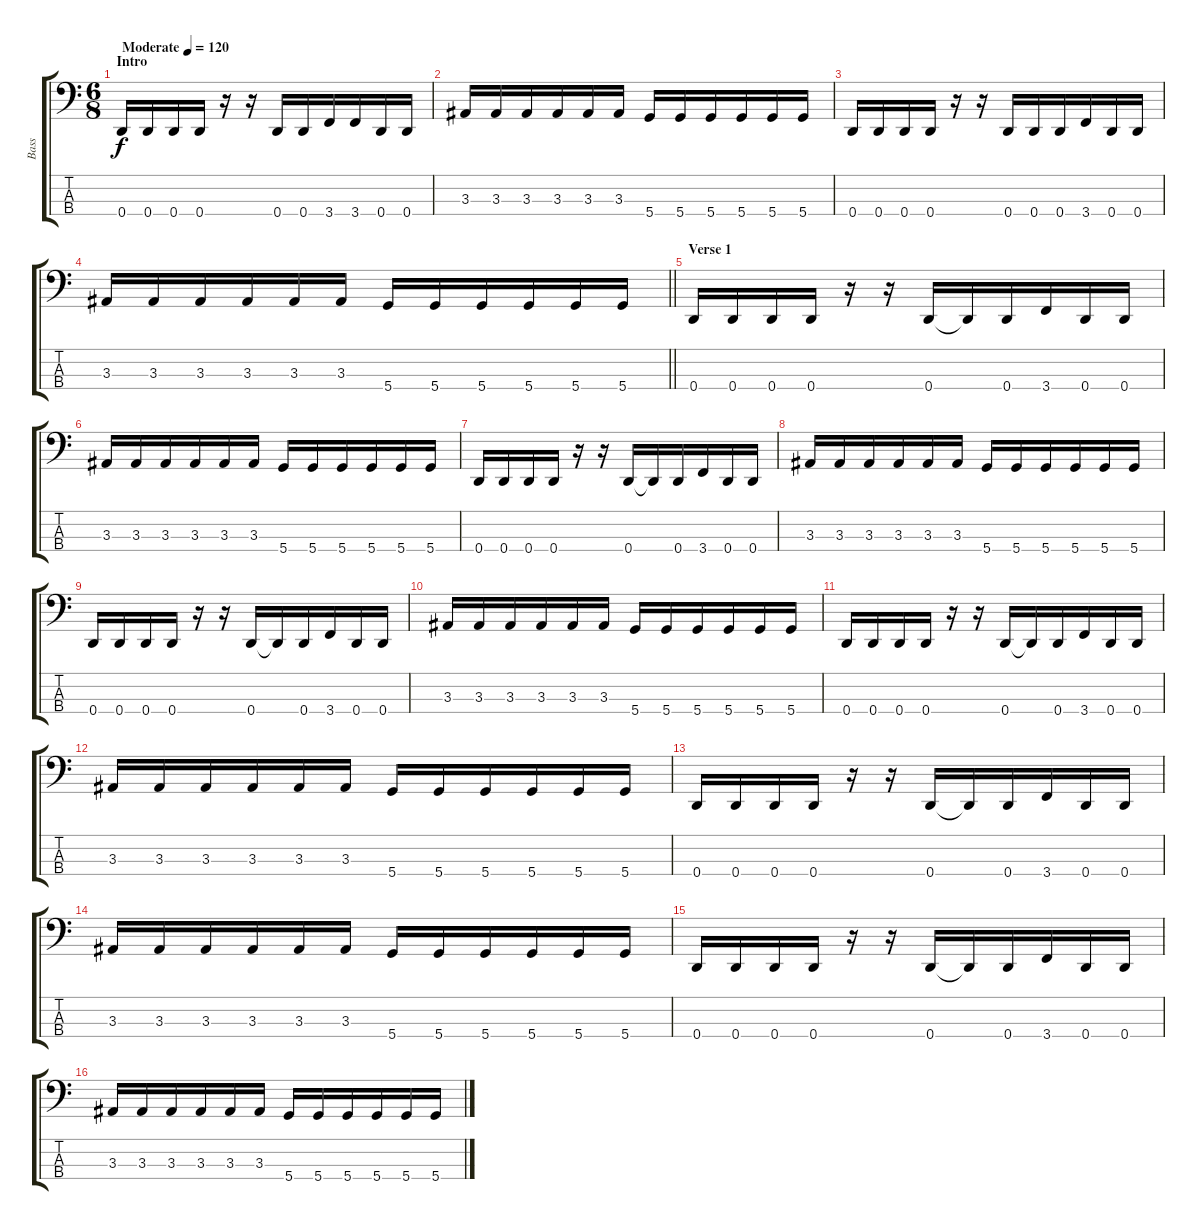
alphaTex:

\track ("Bass" "Bass") {instrument electricbassfinger}
\staff {score tabs}
\tuning (F2 C2 G1 D1) {hide}
\ts (6 8)
\section ("" "Intro")
\tempo (120 "Moderate")
\tempo 96
\tempo (120 "Moderate")
\clef f4
\ks c
0.4.16{dy f instrument electricbassfinger} 0.4.16 0.4.16 0.4.16 r.16 r.16 0.4.16 0.4.16 3.4.16 3.4.16 0.4.16 0.4.16 |
3.3.16 3.3.16 3.3.16 3.3.16 3.3.16 3.3.16 5.4.16 5.4.16 5.4.16 5.4.16 5.4.16 5.4.16 |
0.4.16 0.4.16 0.4.16 0.4.16 r.16 r.16 0.4.16 0.4.16 0.4.16 3.4.16 0.4.16 0.4.16 |
\barLineRight lightlight
3.3.16 3.3.16 3.3.16 3.3.16 3.3.16 3.3.16 5.4.16 5.4.16 5.4.16 5.4.16 5.4.16 5.4.16 |
\section ("" "Verse 1")
0.4.16 0.4.16 0.4.16 0.4.16 r.16 r.16 0.4.16 0.4{t}.16 0.4.16 3.4.16 0.4.16 0.4.16 |
3.3.16 3.3.16 3.3.16 3.3.16 3.3.16 3.3.16 5.4.16 5.4.16 5.4.16 5.4.16 5.4.16 5.4.16 |
0.4.16 0.4.16 0.4.16 0.4.16 r.16 r.16 0.4.16 0.4{t}.16 0.4.16 3.4.16 0.4.16 0.4.16 |
3.3.16 3.3.16 3.3.16 3.3.16 3.3.16 3.3.16 5.4.16 5.4.16 5.4.16 5.4.16 5.4.16 5.4.16 |
0.4.16 0.4.16 0.4.16 0.4.16 r.16 r.16 0.4.16 0.4{t}.16 0.4.16 3.4.16 0.4.16 0.4.16 |
3.3.16 3.3.16 3.3.16 3.3.16 3.3.16 3.3.16 5.4.16 5.4.16 5.4.16 5.4.16 5.4.16 5.4.16 |
0.4.16 0.4.16 0.4.16 0.4.16 r.16 r.16 0.4.16 0.4{t}.16 0.4.16 3.4.16 0.4.16 0.4.16 |
3.3.16 3.3.16 3.3.16 3.3.16 3.3.16 3.3.16 5.4.16 5.4.16 5.4.16 5.4.16 5.4.16 5.4.16 |
0.4.16 0.4.16 0.4.16 0.4.16 r.16 r.16 0.4.16 0.4{t}.16 0.4.16 3.4.16 0.4.16 0.4.16 |
3.3.16 3.3.16 3.3.16 3.3.16 3.3.16 3.3.16 5.4.16 5.4.16 5.4.16 5.4.16 5.4.16 5.4.16 |
0.4.16 0.4.16 0.4.16 0.4.16 r.16 r.16 0.4.16 0.4{t}.16 0.4.16 3.4.16 0.4.16 0.4.16 |
3.3.16 3.3.16 3.3.16 3.3.16 3.3.16 3.3.16 5.4.16 5.4.16 5.4.16 5.4.16 5.4.16 5.4.16
